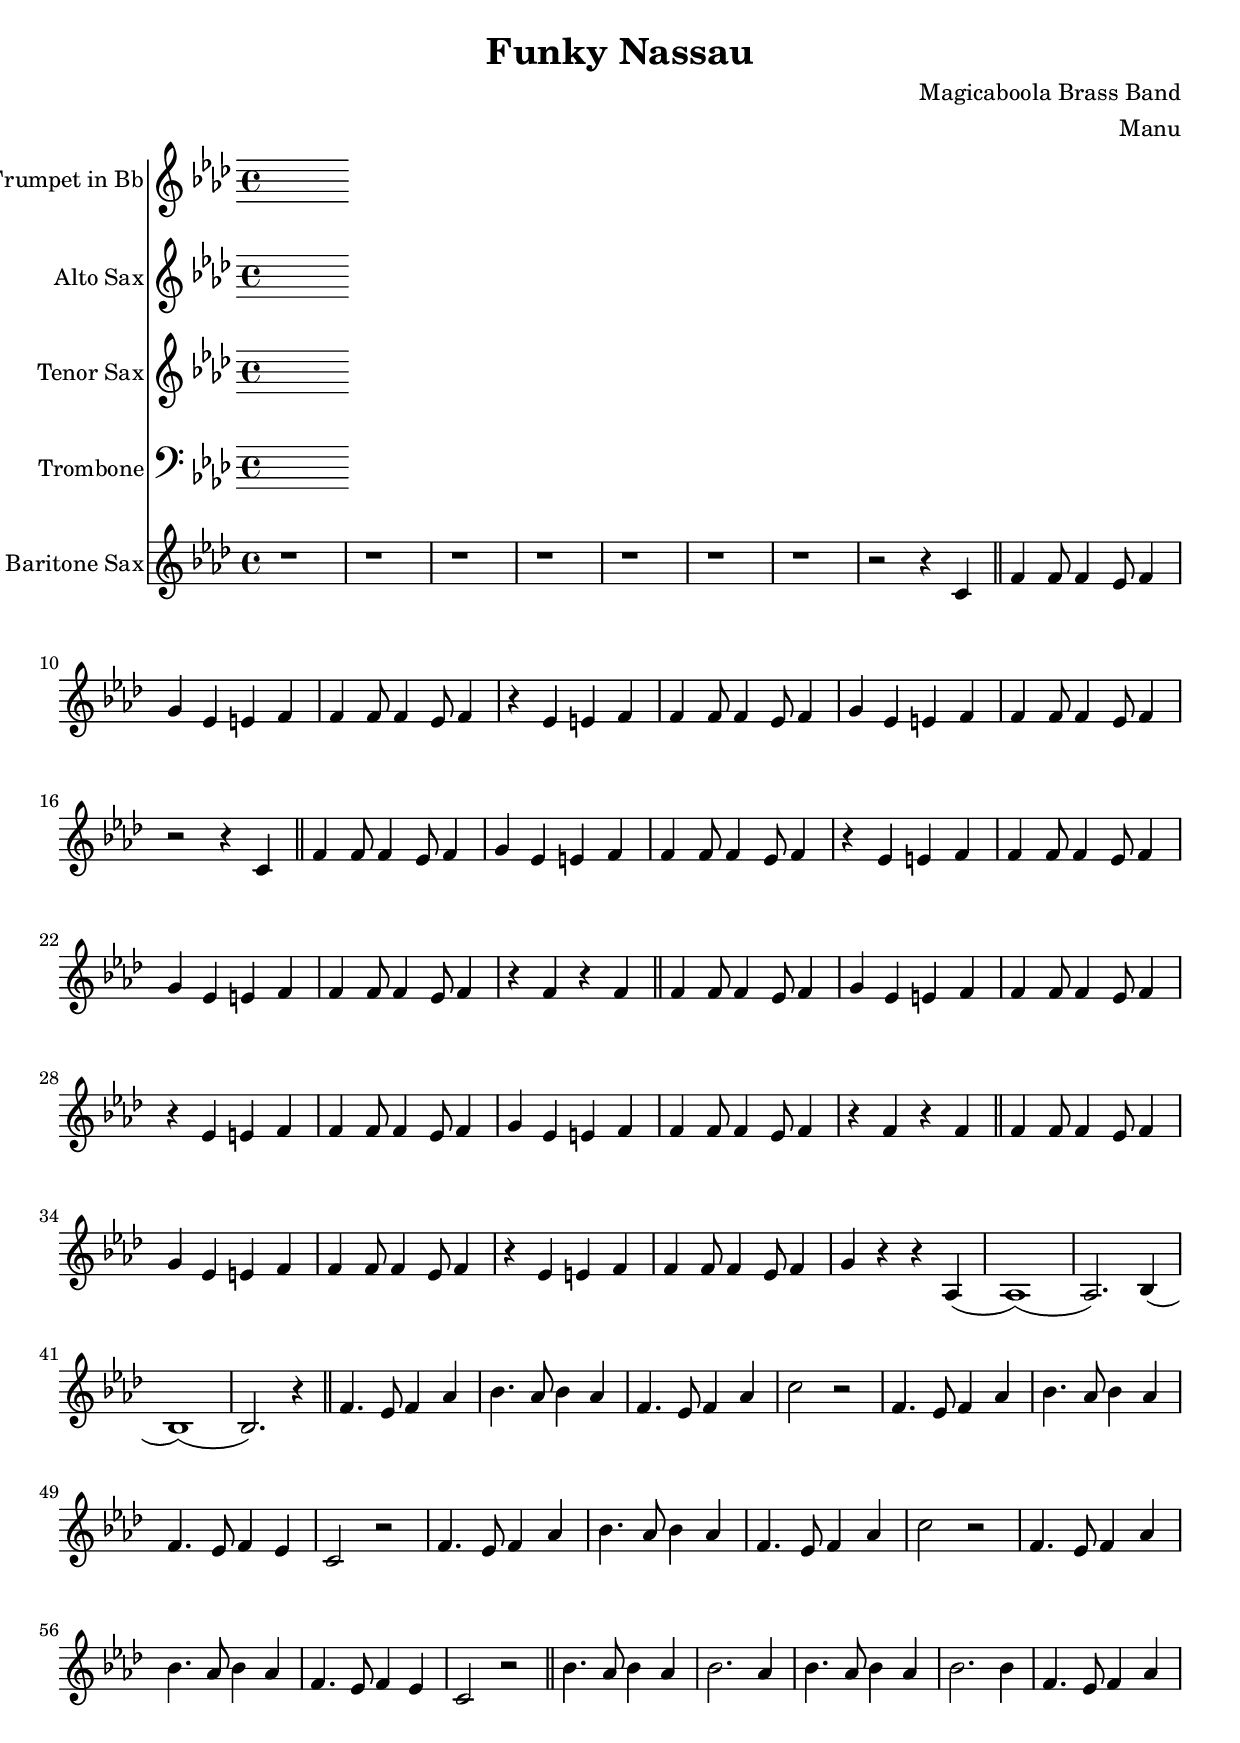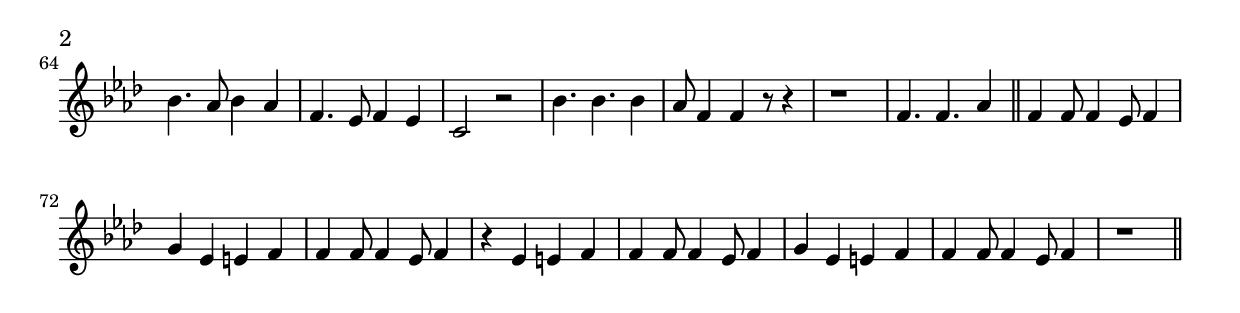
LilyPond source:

\version "2.18.2"

\header {
  title = "Funky Nassau"
  composer = "Magicaboola Brass Band"
  arranger = "Manu"
}

global = {
  \key f \minor
  \time 4/4
}

trumpetBb = \relative c'' {
  \global
  \transposition bes
  % Music follows here.
  
}

altoSax = \relative c'' {
  \global
  \transposition es
  % Music follows here.
  
}

tenorSax = \relative c'' {
  \global
  \transposition bes,
  % Music follows here.
  
}

trombone = \relative c {
  \global
  % Music follows here.
  
}

baritoneSax = \relative c'' {
  \global
  \transposition es,
  % Drum Intro 
  r1 | r | r | r | r | r | r | r2 r4 c, \bar "||"
  
  % Bass Intro
  f4 f8 f4 ees8 f4 | g ees e f | f4 f8 f4 ees8 f4 | r ees e f |
  f4 f8 f4 ees8 f4 | g ees e f | f4 f8 f4 ees8 f4 | r2 r4 c \bar "||"
  
  % Sax Intro
  f4 f8 f4 ees8 f4 | g ees e f | f4 f8 f4 ees8 f4 | r ees e f |
  f4 f8 f4 ees8 f4 | g ees e f | f4 f8 f4 ees8 f4 | r f r f \bar "||"
  
  % Brass Intro
  f4 f8 f4 ees8 f4 | g ees e f | f4 f8 f4 ees8 f4 | r ees e f |
  f4 f8 f4 ees8 f4 | g ees e f | f4 f8 f4 ees8 f4 | r f r f \bar "||"
  
  % All Intro
  f4 f8 f4 ees8 f4 | g ees e f | f4 f8 f4 ees8 f4 | r ees e f |
  f4 f8 f4 ees8 f4 | g r r aes,( | aes1) (| aes2.) bes4 ( | bes1) (| bes2.) r4 \bar "||"
  
  % A
  f'4. ees8 f4 aes | bes4. aes8 bes4 aes | f4. ees8 f4 aes | c2 r2 |
  f,4. ees8 f4 aes | bes4. aes8 bes4 aes | f4. ees8 f4 ees | c2 r2 |
  
  f4. ees8 f4 aes | bes4. aes8 bes4 aes | f4. ees8 f4 aes | c2 r2 |
  f,4. ees8 f4 aes | bes4. aes8 bes4 aes | f4. ees8 f4 ees | c2 r2 \bar "||"

  % B
  bes'4. aes8 bes4 aes4 | bes2. aes4 | bes4. aes8 bes4 aes4 | bes2. bes4 |
  f4. ees8 f4 aes | bes4. aes8 bes4 aes | f4. ees8 f4 ees | c2 r2 |
  
  bes'4. bes bes4 | aes8 f4 f r8 r4 | r1 | f4. f4. aes4 \bar "||"
  
  % C
  f4 f8 f4 ees8 f4 | g ees e f | f4 f8 f4 ees8 f4 | r ees e f |
  f4 f8 f4 ees8 f4 | g ees e f | f4 f8 f4 ees8 f4 | r1  \bar "||"
  
}

trumpetBbPart = \new Staff \with {
  instrumentName = "Trumpet in Bb"
  midiInstrument = "trumpet"
} \trumpetBb

altoSaxPart = \new Staff \with {
  instrumentName = "Alto Sax"
  midiInstrument = "alto sax"
} \altoSax

tenorSaxPart = \new Staff \with {
  instrumentName = "Tenor Sax"
  midiInstrument = "tenor sax"
} \tenorSax

trombonePart = \new Staff \with {
  instrumentName = "Trombone"
  midiInstrument = "trombone"
} { \clef bass \trombone }

baritoneSaxPart = \new Staff \with {
  instrumentName = "Baritone Sax"
  midiInstrument = "baritone sax"
} \baritoneSax

\score {
  <<
    \trumpetBbPart
    \altoSaxPart
    \tenorSaxPart
    \trombonePart
    \baritoneSaxPart
  >>
  \layout { }
  \midi {
    \context {
      \Score
      tempoWholesPerMinute = #(ly:make-moment 120 4)
    }
  }
}
